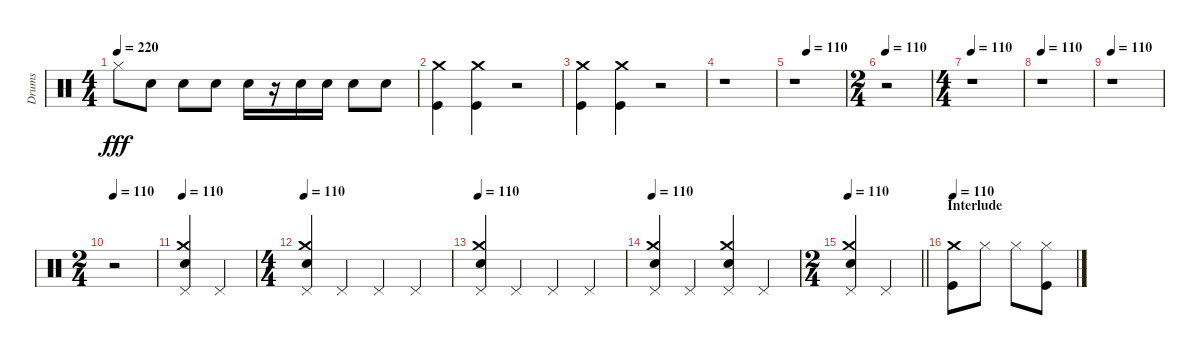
\track ("Drums" "Drums") {instrument percussion}
\staff {score}
\articulation defaults
\ts (4 4)
\tempo 220
\clef neutral
\ks c "Hi-Hat (closed)".8{dy fff} "Snare (hit) 2".8 "Snare (hit) 2".8 "Snare (hit) 2".8 "Snare (hit) 2".16
r.16 "Snare (hit) 2".16 "Snare (hit) 2".16 "Snare (hit) 2".8 "Snare (hit) 2".8 |
("Kick (hit)" "Crash medium (hit)").4 ("Kick (hit)" "Crash medium (hit)").4 r.2 |
("Crash medium (hit)" "Kick (hit)").4 ("Kick (hit)" "Crash medium (hit)").4 r.2 |
r.1 |
\tempo (110 0.25)
r.1 |
\ts (2 4)
\tempo 110
r.2 |
\ts (4 4)
\tempo 110
r.1 |
\tempo 110
r.1 |
\tempo 110
r.1 |
\ts (2 4)
\tempo 110
r.2 |
\tempo 110
("Crash medium (hit)" "Pedal Hi-Hat (hit)" "Snare (hit) 2").4 "Pedal Hi-Hat (hit)".4 |
\ts (4 4)
\tempo 110
("Pedal Hi-Hat (hit)" "Crash medium (hit)" "Snare (hit) 2").4 "Pedal Hi-Hat (hit)".4 "Pedal Hi-Hat (hit)".4 "Pedal Hi-Hat (hit)".4 |
\tempo 110
("Pedal Hi-Hat (hit)" "Crash medium (hit)" "Snare (hit) 2").4 "Pedal Hi-Hat (hit)".4 "Pedal Hi-Hat (hit)".4 "Pedal Hi-Hat (hit)".4 |
\tempo 110
("Crash medium (hit)" "Snare (hit) 2" "Pedal Hi-Hat (hit)").4 "Pedal Hi-Hat (hit)".4 ("Pedal Hi-Hat (hit)" "Snare (hit) 2" "Crash medium (hit)").4 "Pedal Hi-Hat (hit)".4 |
\ts (2 4)
\tempo 110
\barLineRight lightlight
("Crash medium (hit)" "Pedal Hi-Hat (hit)" "Snare (hit) 2").4 "Pedal Hi-Hat (hit)".4 |
\section ("" "Interlude")
\tempo 110
("Kick (hit)" "Crash medium (hit)").8 "Hi-Hat (closed)".8 "Hi-Hat (closed)".8 ("Kick (hit)" "Hi-Hat (closed)").8
